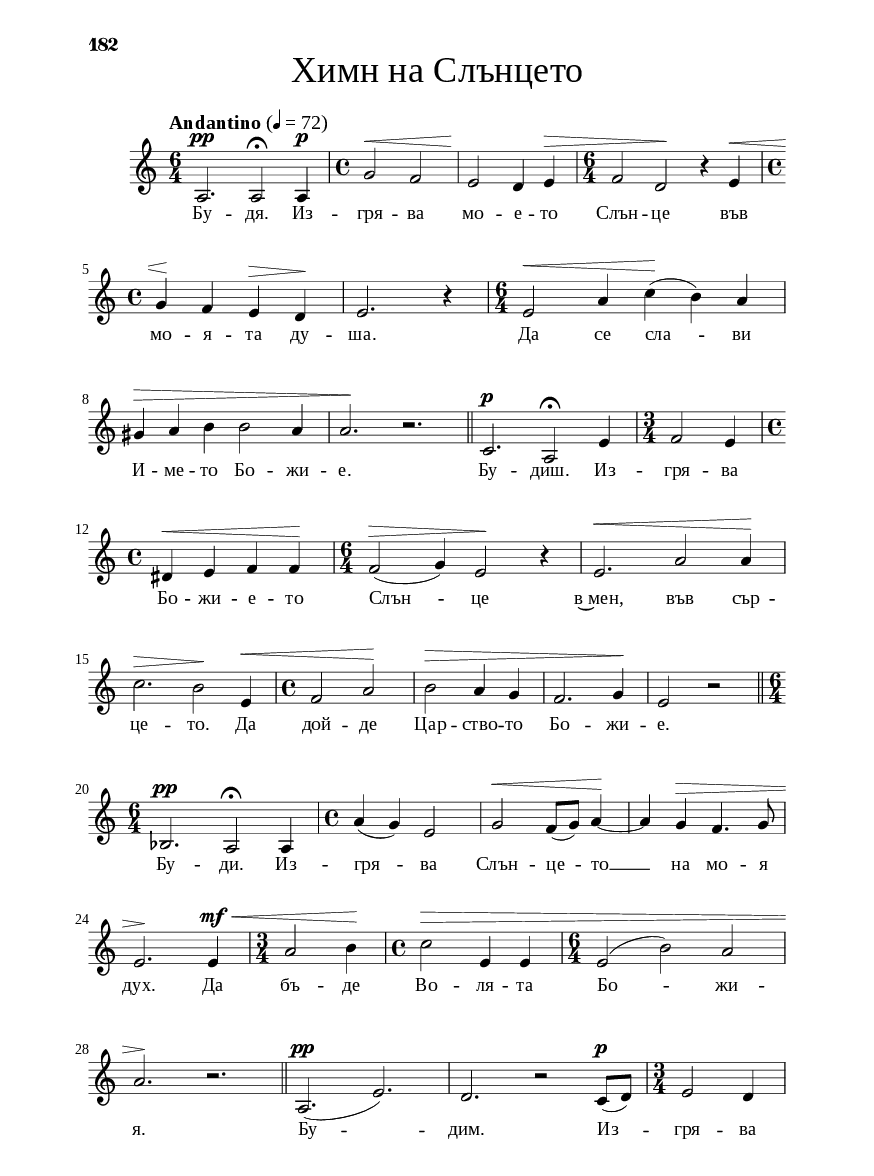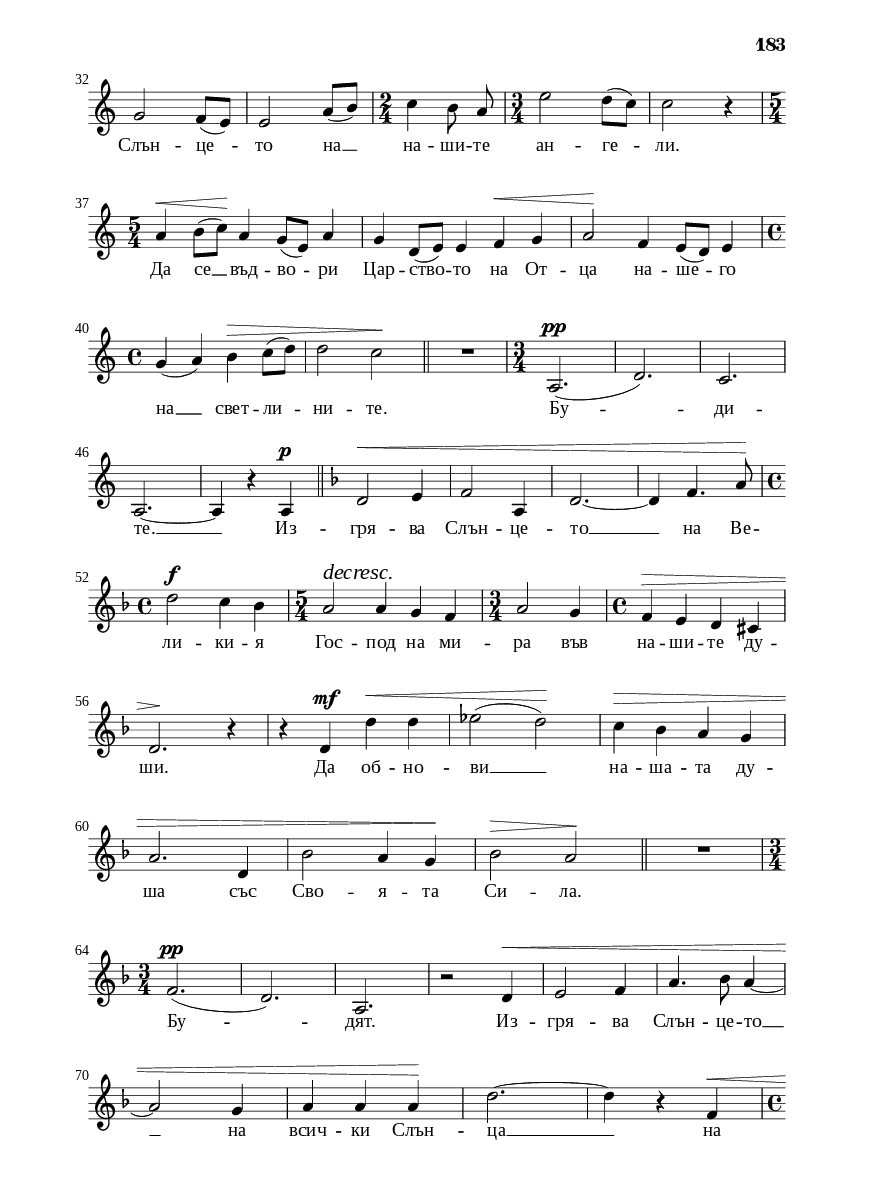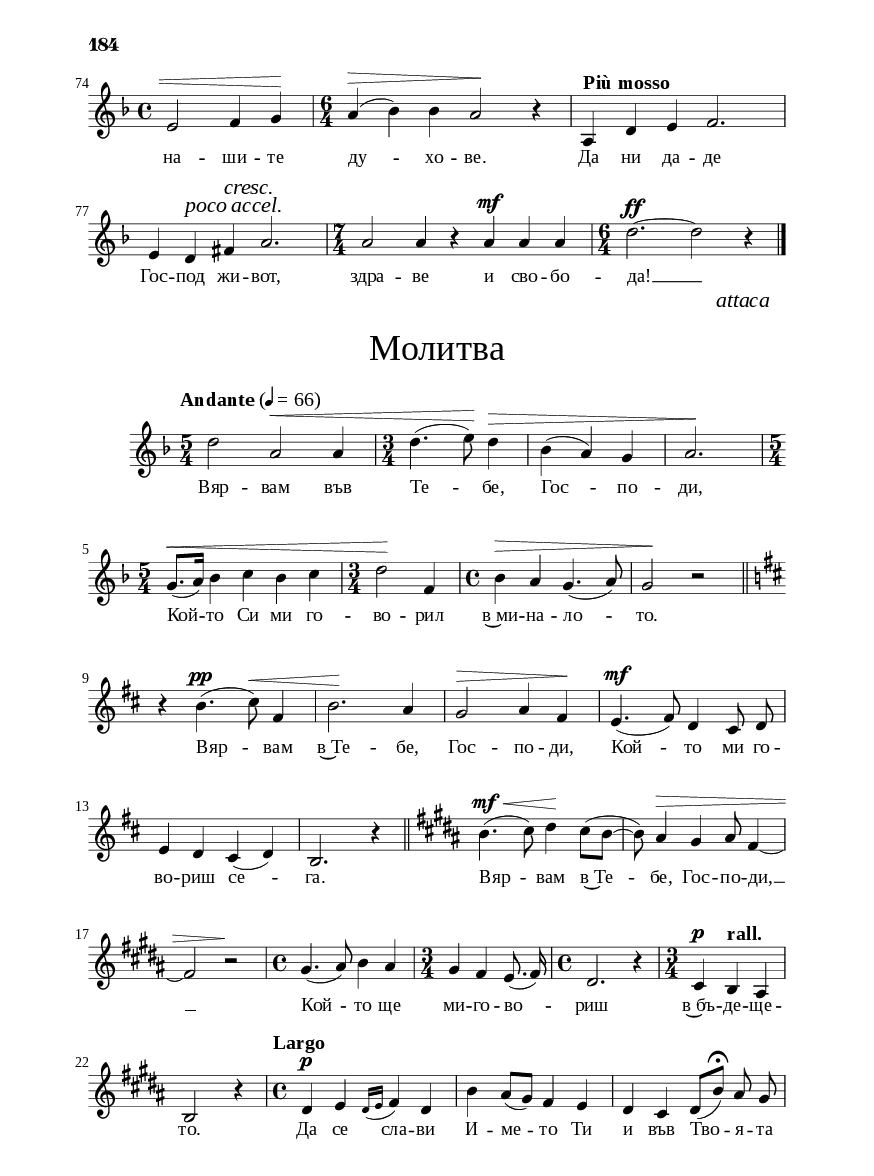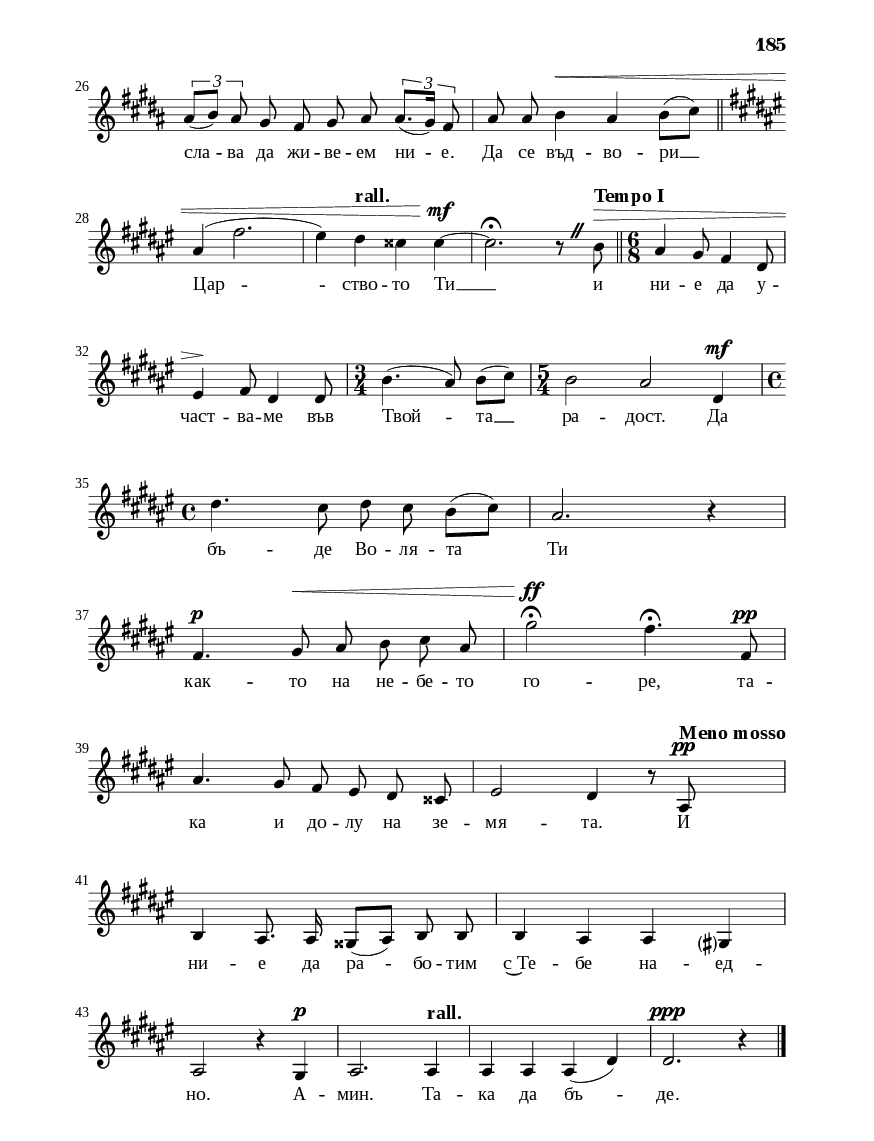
\version "2.24.4"

% include paper part and global functions
\include "include/globals.ily"

\bookpart {
  \label #'ref202
  \tocItem \markup "Химн на Слънцето"
  \paper {
      print-first-page-number = ##t
      bookpart-level-page-numbering = ##t
    print-all-headers = ##t
    print-page-number = ##t
      first-page-number = #182


    % put page numbers on the top and change the font style.
    oddHeaderMarkup = \markup
    \fill-line {
      ""
      \unless \on-first-page-of-part \fromproperty #'header:instrument
      \if \should-print-page-number \abs-fontsize #7 { \number \fromproperty #'page:page-number-string }
    }
    %% evenHeaderMarkup would inherit the value of
    %% oddHeaderMarkup if it were not defined here
    evenHeaderMarkup = \markup
    \fill-line {
      \if \should-print-page-number \abs-fontsize #7 { \number \fromproperty #'page:page-number-string }
      \unless \on-first-page-of-part \fromproperty #'header:instrument
      ""
    }

    oddFooterMarkup = \markup ""

    evenFooterMarkup = ""
    left-margin = 1.5\cm
    right-margin = 1.5\cm
    top-margin = 1\cm
    bottom-margin = 1.2\cm
    ragged-bottom = ##t % do not spread the staves to fill the whole vertical space
    top-markup-spacing.basic-distance = 0\mm % margin between page number and system for the first page
    top-system-spacing.basic-distance = 10\mm % margin between page number and system for the other pages

    % change distance between staves
    system-system-spacing =
    #'((basic-distance . 17)
       (minimum-distance . 6)
       (padding . 1)
       (stretchability . 12))
  }

  \header {
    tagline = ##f
  }

  \score {
    \include "include/score-layout.ily"
    \new Voice \relative c' {
      \clef treble
      \key a \minor
      \time 6/4
      \tempoFunc "Andantino" 4 "72"
      \autoBeamOff
      a2.^\pp  a2 ^\fermata  a4^\p | % 2
      \time 4/4  | % 2
      g'2^\<  f2 | % 3
      e2 \!  d4  e4^\> | % 4
      \time 6/4  | % 4
      f2  d2 \! r4
      \override Hairpin.to-barline = ##f
      \override Hairpin.after-line-breaking = ##t
      e4^\< \break | % 5
      \time 4/4  | % 5
      g4 \! f4  e4^\>  d4  \! | % 6
      e2. r4 | % 7
      \time 6/4  | % 7
      e2^\<  a4  c4 ( \!  b4 )
      a4 \break | % 8
      gis4^\>  a4  b4  b2  a4
      | % 9
      a2. \! r2. \bar "||"
      c,2.^\p  a2 ^\fermata  e'4 | % 11
      \time 3/4  | % 11
      f2  e4 \break | % 12
      \time 4/4  | % 12
      dis4^\<  e4  f4  f4 \! | % 13
      \time 6/4  | % 13
      f2 (^\>  g4 )  e2 \! r4 | % 14
      e2.^\<  a2  a4 \! \break | % 15
      c2.^\>  b2 \! e,4^\< | % 16
      \time 4/4  | % 16
      f2  a2  \! | % 17
      b2^\>  a4  g4 | % 18
      f2.  g4  \! | % 19
      e2 r2 \bar "||"
      \break |
      \time 6/4  |
      bes2.^\pp  a2 ^\fermata  a4 | % 21
      \time 4/4  | % 21
      a'4 (  g4 )  e2 | % 22
      g2^\<  f8 ( [  g8 ) ]  a4 ~ \! | % 23
      a4  g4^\>  f4.  g8 \break | % 24
      e2.  \! e4 \mf ^\< | % 25
      \time 3/4  | % 25
      a2  b4 \! | % 26
      \time 4/4  | % 26
      c2^\>  e,4  e4 | % 27
      \time 6/4  | % 27
      e2 (  b'2 )  a2 \break | % 28
      a2. \! r2. \bar "||"
      a,2. (^\pp  e'2. ) |
      d2. r2  c8 ( [^\p  d8 ) ] | % 31
      \time 3/4  | % 31
      e2  d4  | % 32
      \break g2  f8 ( [  e8 ) ] | % 33
      e2  a8 ( [  b8 ) ] | % 34
      \time 2/4 c4  b8  a8 | % 35
      \time 3/4 e'2  d8 ( [  c8 ) ] | % 36
      c2 r4 \break | % 37
      \time 5/4  | % 37
      a4^\<  b8 ( [  c8 ) ] \!  a4
      g8 ( [  e8 ) ]  a4 | % 38
      g4  d8 ( [  e8 ) ]  e4  f4
      ^\<  g4 | % 39
      a2  \! f4  e8 ( [  d8 ) ]
      e4 \break |
      \time 4/4  |
      g4 (  a4 )  b4^\>  c8 ( [
      d8 ) ] | % 41
      d2  c2 \! \bar "||"
      R1 | % 43
      \time 3/4  | % 43
      a,2.^\pp ( | % 44
      d2. ) | % 45
      c2. \break | % 46
      a2. ~ | % 47
      a4 r4  a4^\p \bar "||"
      \key d \minor | % 48
      d2^\<  e4 | % 49
      f2  a,4 |
      d2. ~ | % 51
      d4  f4.  a8 \! \break | % 52
      \time 4/4  | % 52
      d2^\f  c4  bes4 | % 53
      \time 5/4  | % 53
      a2 ^\markup \italic \huge "decresc."  a4  g4  f4 | % 54
      \time 3/4  | % 54
      a2  g4 | % 55
      \time 4/4  | % 55
      f4^\>  e4  d4  cis4 \break | % 56
      d2.  \! r4 | % 57
      r4  d4 ^\mf  d'4 ^\<  d4 | % 58
      es2 (  d2 ) \! | % 59
      c4  ^\>  bes4  a4  g4
      \break |
      a2.  d,4 | % 61
      bes'2  a4  g4 \! | % 62
      bes2 ^\>  a2 ^\! \bar "||"
      R1 \break | % 64
      \time 3/4  | % 64
      f2.^\pp ( | % 65
      d2. ) | % 66
      a2. |
      r2  d4 ^\< | % 68
      e2  f4 | % 69
      a4.  bes8  a4 ~  | \break
      a2  g4 | % 71
      a4  a4  a4 \! | % 72
      d2. ~  | % 73
      d4 r4  f,4 ^\< \break | % 74
      \time 4/4  | % 74
      e2  f4  g4  \! | % 75
      \time 6/4  | % 75
      a4 ( ^\>  bes4 )  bes4  a2  \!
      r4 | % 76
      \tempo"Più mosso" a,4 d4  e4
      f2. \break | % 77
      e4  d4 ^\markup{ \italic \huge {poco accel.} }
      fis4 ^\markup \italic \huge "cresc."  a2. | % 78
      \time 7/4 a2  a4 r4 a4 ^\mf  a4  a4 | % 79
      \time 6/4 d2. ~ ^\ff  d2 r4 \bar "|."
    }

    \addlyrics {
      Бу -- дя. Из -- гря -- ва мо -- е --
      то Слън -- це във мо -- я -- та ду
      -- ша. Да се сла  -- ви И -- ме --
      то Бо -- жи -- е. Бу -- диш. Из --
      гря -- ва Бо -- жи -- е -- то Слън
      -- це в~мен, във сър -- це --
      то. Да дой -- де Цар -- ство -- то
      Бо -- жи -- е. Бу -- ди. Из -- гря
      -- ва Слън -- це -- то __  на
      мо -- я дух. Да бъ -- де Во -- ля --
      та Бо -- жи -- я. Бу -- дим.
      Из -- гря -- ва Слън -- це --
      то на __ на -- ши -- те ан -- ге
      -- ли. Да се __ въд -- во --
      ри Цар -- ство -- то на От --
      ца на -- ше -- го на __  свет --
      ли -- ни -- те. Бу -- ди -- те. __
      Из -- гря -- ва Слън -- це -- то __
      на Ве -- ли -- ки -- я Гос --
      под на ми -- ра във на -- ши -- те
      ду -- ши. Да об -- но -- ви __  на --
      ша -- та ду -- ша със Сво -- я --
      та Си -- ла. Бу -- дят. Из --
      гря -- ва Слън -- це -- то __ на
      всич -- ки Слън -- ца __ на на --
      ши -- те ду -- хо -- ве. Да ни
      да -- де Гос -- под жи -- вот, здра
      -- вe и сво -- бо -- да! __
    }

    \header {
      title = \titleFunc #'ref_desc_20 "Химн на Слънцето" "Himn na Slănceto"
    }

    \midi{}

  } % score

  \markup \raise #2.8 \override #'(baseline-skip . 2) {
    \column {
      \fill-line \huge \italic { "" "" \concat {"attaca" "   " }}
    }
  }

  \label #'ref204
  \tocItem \markup "Молитва (Вярвам в теб)"

  \score {
    \include "include/score-layout.ily"

    \new Voice \relative c' {
      \clef treble
      \key d \minor
      \time 5/4
      \tempoFunc "Andante" 4 "66"
      \autoBeamOff
      \override Hairpin.to-barline = ##f
      \override Hairpin.after-line-breaking = ##t

      d'2  a2^\<
      a4 | % 81
      \time 3/4  | % 81
      d4. (  e8  \! )  d4 ^\> | % 82
      bes4 (  a4 )  g4 | % 83
      a2. \! | \time 5/4 \break % 84

      g8. ( [  ^\<  a16 ) ]  bes4  c4
      bes4  c4 | % 85
      \time 3/4  | % 85
      d2 \!  f,4 | % 86
      \time 4/4 bes4  ^\>  a4  g4. (  a8 ) | % 87
      g2 \! r2 \bar "||" | \break % 88

      \key b \minor | % 88
      r4  b4. ( ^\pp  cis8 ) ^\<  fis,4 | % 89
      b2.  \! a4 |
      g2^\>  a4  fis4  \! | % 91
      e4. ( ^\mf  fis8 )  d4  cis8
      d8 | \break % 92
      e4  d4  cis4 (  d4 ) | % 93
      b2. r4 \bar "||"
      | % 94
      \key b \major | % 94
      b'4. (^\mf ^\<  cis8 )  dis4 \!
      cis8 ( [  b8 ~ ] | % 95
      b8 )  ais4 ^\>  gis4  ais8
      fis4 ~ | \break % 96
      fis2 r2 \! | % 97
      \time 4/4 gis4. (  ais8 )  b4  ais4 | % 98
      \time 3/4 gis4  fis4  e8. (  fis16 ) | % 99
      \time 4/4 dis2. r4  |
      \time 3/4  |
      cis4 ^\p  \tempo "rall. " b4 ais4 | \break % 101
      b2 r4 | % 102
      \time 4/4  | % 102
      \tempo"Largo" dis4^\p  e4 \grace {
        dis16 ( [  e16 ]
      }
      fis4 )  dis4
      | % 103
      b'4  ais8 ( [  gis8 ) ]  fis4
      e4 | % 104
      dis4  cis4  dis8 ( [  b'8 )
      ^\fermata ]  ais8  gis8 \break | % 105
      \times 2/3  {
        ais8 ( [  b8 )]  ais8
      }
      gis8  fis8  gis8  ais8
      \times 2/3  {
        ais8. ( [  gis16 )  ] fis8
      }
      | % 106
      ais8  ais8  b4 ^\<  ais4
      b8 ( [  cis8 ) ] \bar "||"
      | % 107
      \key dis \minor | \break % 107
      ais4 (  fis'2. | % 108
      eis4 )  \tempo"rall." dis4
      cisis4  cisis4 ~
      ^\mf | % 109
      cisis2. ^\fermata r8 \caesura \tempo"Tempo I" b8
      ^\> | \bar "||"
      \time 6/8  |
      ais4  gis8  fis4  dis8 \break | % 111
      eis4  \! fis8 \!  dis4  dis8 | % 112
      \time 3/4  | % 112
      b'4. (  ais8 )  b8 ( [  cis8
      ) ] | % 113
      \time 5/4  | % 113
      b2  ais2  dis,4 ^\mf | \break % 114
      \time 4/4  | % 114
      dis'4.  cis8  dis8
      cis8   b8 ( [  cis8 ) ] | % 115
      ais2. r4 \break  | % 116
      fis4. ^\p  gis8 ^\<  ais8   b8
      cis8  ais8  | % 117
      gis'2 ^\fermata \! ^\ff  fis4. ^\fermata
      fis,8 ^\pp | \break % 118
      ais4.  gis8  fis8 eis8
      dis8  cisis8  | % 119
      eis2  dis4 r8  \tempo "Meno mosso" ais8^\pp


      | \break
      b4  ais8.  ais16  gisis8 ( [
      ais8 ) ]  b8  b8 | % 121
      b4  ais4  ais4  gis?4 \break | % 122
      ais2 r4  gis4 ^\p | % 123
      ais2.  \tempo "rall." ais4 |
      ais4 ais4 ais4 ( dis4 ) | % 124
      dis2. \! ^\ppp r4 \bar "|."


    }
    \addlyrics {
      Вяр --
      вам във Те -- бе, Гос -- по
      -- ди, Кой -- то Си ми го -- во
      -- рил в~ми -- на -- ло -- то. Вяр -- вам в~Те -- бе, Гос -- по
      -- ди, Кой -- то ми го -- во --
      риш се -- га. Вяр -- вам
      в~Те -- бе, Гос -- по -- ди, __
      Кой -- то ще ми -- го -- во
      -- риш в~бъ -- де -- ще -- то. Да
      се  сла -- ви И -- ме --
      то Ти и във Тво -- я -- та
      сла -- ва да жи -- ве -- ем ни
      -- е. Да се въд -- во -- ри __
      Цар -- ство -- то Ти __
      и ни -- е да у -- част -- ва -- ме
      във Твой -- та __ ра -- дост.
      Да бъ -- де Во -- ля -- та Ти
      как -- то на не -- бе -- то го --
      ре, та -- ка и до -- лу на зе --
      мя -- та. И ни -- е да ра -- бо
      -- тим с~Те -- бе на -- ед -- но. А
      -- мин. Та -- ка да бъ -- де.}

      \header {
        title = \titleFunc #'ref_desc_18 "Молитва" "Molitva"
      }

      \midi{}

    } % score


  } % bookpart

  % Più mosso
  %
